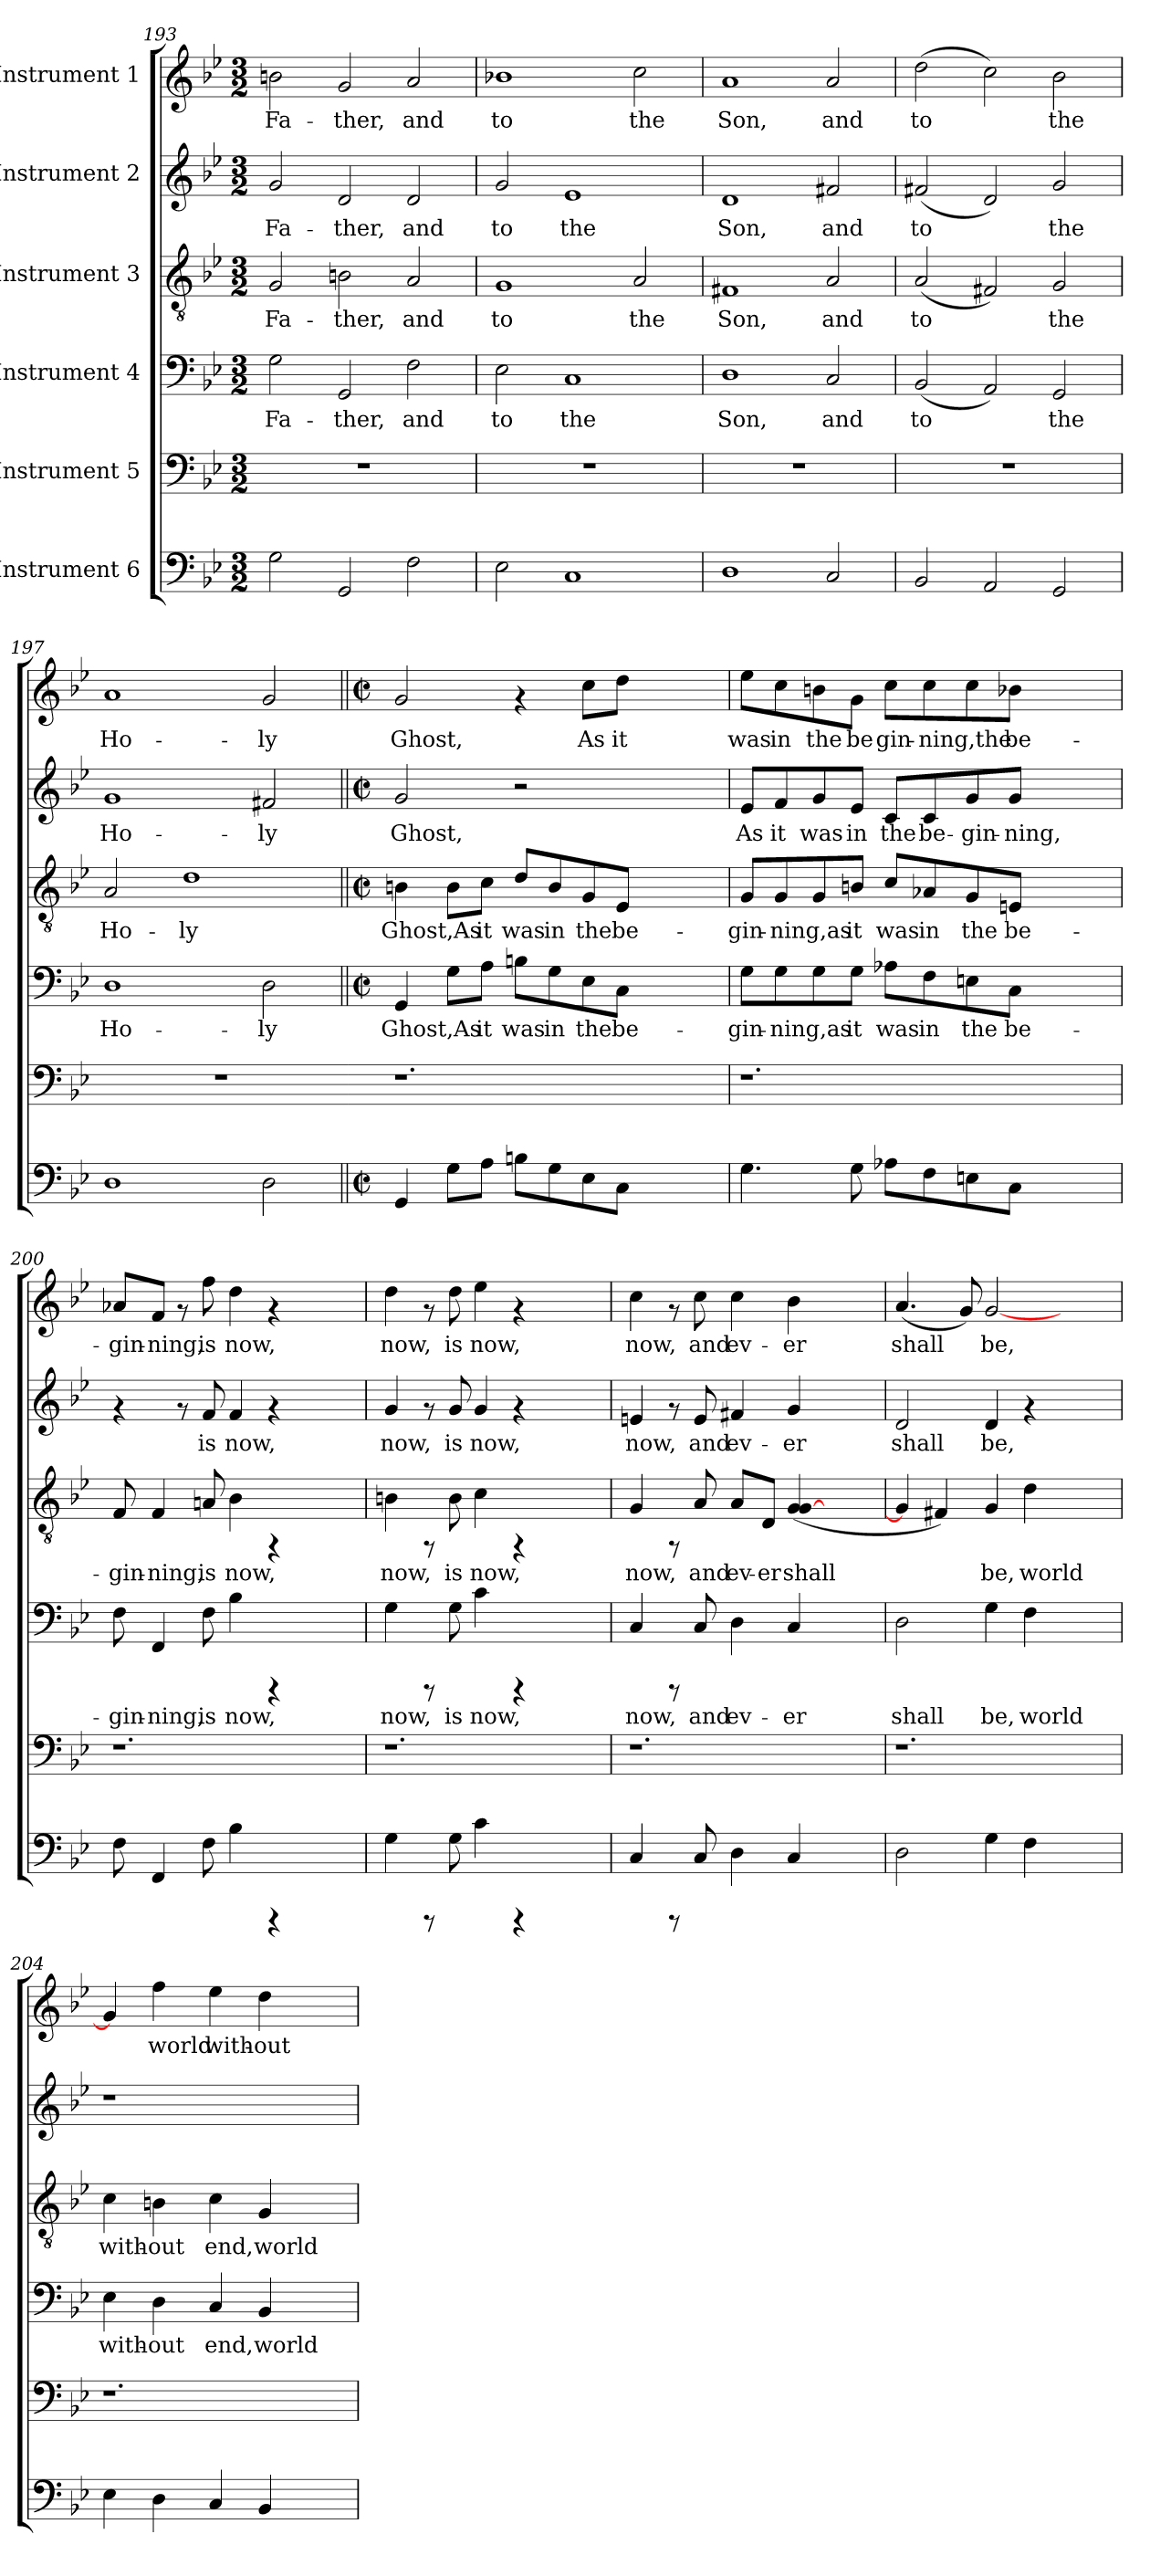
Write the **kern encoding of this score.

**kern	**text	**kern	**kern	**text	**kern	**text	**kern	**text	**kern	**text
*part6	*part6	*part5	*part4	*part4	*part3	*part3	*part2	*part2	*part1	*part1
*staff6	*staff6	*staff5	*staff4	*staff4	*staff3	*staff3	*staff2	*staff2	*staff1	*staff1
*I"Instrument 6	*	*I"Instrument 5	*I"Instrument 4	*	*I"Instrument 3	*	*I"Instrument 2	*	*I"Instrument 1	*
*clefF4	*	*clefF4	*clefF4	*	*clefGv2	*	*clefG2	*	*clefG2	*
*k[b-e-]	*	*k[b-e-]	*k[b-e-]	*	*k[b-e-]	*	*k[b-e-]	*	*k[b-e-]	*
*B-:	*	*B-:	*B-:	*	*B-:	*	*B-:	*	*B-:	*
*M3/2	*	*M3/2	*M3/2	*	*M3/2	*	*M3/2	*	*M3/2	*
=193	=193	=193	=193	=193	=193	=193	=193	=193	=193	=193
!	!LO:LY:a:cj	!	!	!LO:LY:b:cj	!	!LO:LY:b:cj	!	!LO:LY:b:rj	!	!LO:LY:b:cj
2G\	.	1.r	2G\	Fa-	2G/	Fa-	2g/	Fa-	2bn\	Fa-
!	!LO:LY:a:cj	!	!	!LO:LY:b:cj	!	!LO:LY:b:cj	!	!LO:LY:b:rj	!	!LO:LY:b:cj
2GG/	.	.	2GG/	-ther,	2Bn\	-ther,	2d/	-ther,	2g/	-ther,
!	!LO:LY:a:cj	!	!	!LO:LY:b:cj	!	!LO:LY:b:cj	!	!LO:LY:b:rj	!	!LO:LY:b:cj
2F\	.	.	2F\	and	2A/	and	2d/	and	2a/	and
=194	=194	=194	=194	=194	=194	=194	=194	=194	=194	=194
!	!LO:LY:a:cj	!	!	!LO:LY:b:cj	!	!LO:LY:b:cj	!	!LO:LY:b:rj	!	!LO:LY:b:cj
2E-\	.	1.r	2E-\	to	1G	to	2g/	to	1b-X	to
!	!LO:LY:a:cj	!	!	!LO:LY:b:cj	!	!	!	!LO:LY:b:rj	!	!
1C	.	.	1C	the	.	.	1e-	the	.	.
!	!	!	!	!	!	!LO:LY:b:cj	!	!	!	!LO:LY:b:cj
.	.	.	.	.	2A/	the	.	.	2cc\	the
=195	=195	=195	=195	=195	=195	=195	=195	=195	=195	=195
!	!LO:LY:a:cj	!	!	!LO:LY:b:cj	!	!LO:LY:b:cj	!	!LO:LY:b:rj	!	!LO:LY:b:cj
1D	.	1.r	1D	Son,	1F#X	Son,	1d	Son,	1a	Son,
!	!LO:LY:a:cj	!	!	!LO:LY:b:cj	!	!LO:LY:b:cj	!	!LO:LY:b:rj	!	!LO:LY:b:cj
2C/	.	.	2C/	and	2A/	and	2f#X/	and	2a/	and
=196	=196	=196	=196	=196	=196	=196	=196	=196	=196	=196
!	!LO:LY:a:cj	!	!	!LO:LY:b:cj	!	!LO:LY:b:cj	!	!LO:LY:b:rj	!	!LO:LY:b:cj
2BB-/	.	1.r	(<2BB-/	to	(<2A/	to	(<2f#X/	to	(>2dd\	to
!	!LO:LY:a:cj	!	!	!LO:LY:b:cj	!	!LO:LY:b:cj	!	!LO:LY:b:rj	!	!LO:LY:b:cj
2AA/	.	.	2AA/)	.	2F#X/)	.	2d/)	.	2cc\)	.
!	!LO:LY:a:cj	!	!	!LO:LY:b:cj	!	!LO:LY:b:cj	!	!LO:LY:b:rj	!	!LO:LY:b:cj
2GG/	.	.	2GG/	the	2G/	the	2g/	the	2b-\	the
!!LO:PB:g=z
=197	=197	=197	=197	=197	=197	=197	=197	=197	=197	=197
!	!LO:LY:a:cj	!	!	!LO:LY:b:cj	!	!LO:LY:b:cj	!	!LO:LY:b:rj	!	!LO:LY:b:cj
1D	.	1.r	1D	Ho-	2A/	Ho-	1g	Ho-	1a	Ho-
!	!	!	!	!	!	!LO:LY:b:cj	!	!	!	!
.	.	.	.	.	1d	-ly	.	.	.	.
!	!LO:LY:a:cj	!	!	!LO:LY:b:cj	!	!	!	!LO:LY:b:rj	!	!LO:LY:b:cj
2D\	.	.	2D\	-ly	.	.	2f#X/	-ly	2g/	-ly
=198||	=198||	=198	=198||	=198||	=198||	=198||	=198||	=198||	=198||	=198||
*M2/2	*	*	*M2/2	*	*M2/2	*	*M2/2	*	*M2/2	*
*met(c|)	*	*	*met(c|)	*	*met(c|)	*	*met(c|)	*	*met(c|)	*
!	!LO:LY:a:cj	!	!	!LO:LY:b:cj	!	!LO:LY:b:cj	!	!LO:LY:b:rj	!	!LO:LY:b:cj
4GG/	.	1.r	4GG/	Ghost,As	4Bn\	Ghost,As	2g/	Ghost,	2g/	Ghost,
!	!LO:LY:a:cj	!	!	!LO:LY:b:cj	!	!LO:LY:b:cj	!	!	!	!
8G\L	.	.	8G\L	.	8B\L	.	.	.	.	.
!	!LO:LY:a:cj	!	!	!LO:LY:b:cj	!	!LO:LY:b:cj	!	!	!	!
8A\J	.	.	8A\J	it	8c\J	it	.	.	.	.
!	!LO:LY:a:cj	!	!	!LO:LY:b:cj	!	!LO:LY:b:cj	!	!	!	!
8Bn\L	.	.	8Bn\L	was	8d/L	was	2r	.	4rf	.
!	!LO:LY:a:cj	!	!	!LO:LY:b:cj	!	!LO:LY:b:cj	!	!	!	!
8G\	.	.	8G\	in	8B/	in	.	.	.	.
!	!LO:LY:a:cj	!	!	!LO:LY:b:cj	!	!LO:LY:b:cj	!	!	!	!LO:LY:b:cj
8E-\	.	.	8E-\	the	8G/	the	.	.	8cc\L	As
!	!LO:LY:a:cj	!	!	!LO:LY:b:cj	!	!LO:LY:b:cj	!	!	!	!LO:LY:b:cj
8C\J	.	.	8C\J	be-	8E-/J	be-	.	.	8dd\J	it
2ryy	.	.	2ryy	.	2ryy	.	2ryy	.	2ryy	.
=199	=199	=199	=199	=199	=199	=199	=199	=199	=199	=199
!	!LO:LY:a:cj	!	!	!LO:LY:b:cj	!	!LO:LY:b:cj	!	!LO:LY:b:rj	!	!LO:LY:b:cj
4.G\	.	1.r	8G\L	-gin-	8G/L	-gin-	8e-/L	As	8ee-\L	was
!	!	!	!	!LO:LY:b:cj	!	!LO:LY:b:cj	!	!LO:LY:b:rj	!	!LO:LY:b:cj
.	.	.	8G\	-ning,as	8G/	-ning,as	8f/	it	8cc\	in
!	!	!	!	!LO:LY:b:cj	!	!LO:LY:b:cj	!	!LO:LY:b:rj	!	!LO:LY:b:cj
.	.	.	8G\	.	8G/	.	8g/	was	8bn\	the
!	!LO:LY:a:cj	!	!	!LO:LY:b:cj	!	!LO:LY:b:cj	!	!LO:LY:b:rj	!	!LO:LY:b:cj
8G\	.	.	8G\J	it	8Bn/J	it	8e-/J	in	8g\J	be
!	!LO:LY:a:cj	!	!	!LO:LY:b:cj	!	!LO:LY:b:cj	!	!LO:LY:b:rj	!	!LO:LY:b:cj
8A-X\L	.	.	8A-X\L	was	8c/L	was	8c/L	the	8cc\L	gin-
!	!LO:LY:a:cj	!	!	!LO:LY:b:cj	!	!LO:LY:b:cj	!	!LO:LY:b:rj	!	!LO:LY:b:cj
8F\	.	.	8F\	in	8A-X/	in	8c/	be-	8cc\	-ning,the
!	!LO:LY:a:cj	!	!	!LO:LY:b:cj	!	!LO:LY:b:cj	!	!LO:LY:b:rj	!	!LO:LY:b:cj
8En\	.	.	8En\	the	8G/	the	8g/	-gin-	8cc\	.
!	!LO:LY:a:cj	!	!	!LO:LY:b:cj	!	!LO:LY:b:cj	!	!LO:LY:b:rj	!	!LO:LY:b:cj
8C\J	.	.	8C\J	be-	8En/J	be-	8g/J	-ning,	8b-X\J	be-
2ryy	.	.	2ryy	.	2ryy	.	2ryy	.	2ryy	.
=200	=200	=200	=200	=200	=200	=200	=200	=200	=200	=200
!	!LO:LY:a:cj	!	!	!LO:LY:b:cj	!	!LO:LY:b:cj	!	!	!	!LO:LY:b:cj
8F\	.	1.r	8F\	-gin-	8F/	-gin-	4rf	.	8a-X/L	-gin-
!	!LO:LY:a:cj	!	!	!LO:LY:b:cj	!	!LO:LY:b:cj	!	!	!	!LO:LY:b:cj
4FF/	.	.	4FF/	-ning,	4F/	-ning,	.	.	8f/J	-ning,
.	.	.	.	.	.	.	8rf	.	8rf	.
!	!LO:LY:a:cj	!	!	!LO:LY:b:cj	!	!LO:LY:b:cj	!	!LO:LY:b:rj	!	!LO:LY:b:cj
8F\	.	.	8F\	is	8An/	is	8f/	is	8ff\	is
!	!LO:LY:a:cj	!	!	!LO:LY:b:cj	!	!LO:LY:b:cj	!	!LO:LY:b:rj	!	!LO:LY:b:cj
4B-\	.	.	4B-\	now,	4B-\	now,	4f/	now,	4dd\	now,
4rCCC	.	.	4rCCC	.	4rFF	.	4rf	.	4rf	.
2ryy	.	.	2ryy	.	2ryy	.	2ryy	.	2ryy	.
!!LO:PB:g=z
=201	=201	=201	=201	=201	=201	=201	=201	=201	=201	=201
!	!LO:LY:a:cj	!	!	!LO:LY:b:cj	!	!LO:LY:b:cj	!	!LO:LY:b:rj	!	!LO:LY:b:cj
4G\	.	1.r	4G\	now,	4Bn\	now,	4g/	now,	4dd\	now,
8rCCC	.	.	8rCCC	.	8rFF	.	8rf	.	8rf	.
!	!LO:LY:a:cj	!	!	!LO:LY:b:cj	!	!LO:LY:b:cj	!	!LO:LY:b:rj	!	!LO:LY:b:cj
8G\	.	.	8G\	is	8B\	is	8g/	is	8dd\	is
!	!LO:LY:a:cj	!	!	!LO:LY:b:cj	!	!LO:LY:b:cj	!	!LO:LY:b:rj	!	!LO:LY:b:cj
4c\	.	.	4c\	now,	4c\	now,	4g/	now,	4ee-\	now,
4rCCC	.	.	4rCCC	.	4rFF	.	4rf	.	4rf	.
2ryy	.	.	2ryy	.	2ryy	.	2ryy	.	2ryy	.
=202	=202	=202	=202	=202	=202	=202	=202	=202	=202	=202
!	!LO:LY:a:cj	!	!	!LO:LY:b:cj	!	!LO:LY:b:cj	!	!LO:LY:b:rj	!	!LO:LY:b:cj
4C/	.	1.r	4C/	now,	4G/	now,	4en/	now,	4cc\	now,
8rCCC	.	.	8rCCC	.	8rFF	.	8rf	.	8rf	.
!	!LO:LY:a:cj	!	!	!LO:LY:b:cj	!	!LO:LY:b:cj	!	!LO:LY:b:rj	!	!LO:LY:b:cj
8C/	.	.	8C/	and	8A/	and	8e/	and	8cc\	and
!	!LO:LY:a:cj	!	!	!LO:LY:b:cj	!	!LO:LY:b:cj	!	!LO:LY:b:rj	!	!LO:LY:b:cj
4D\	.	.	4D\	ev-	8A/L	ev-	4f#X/	ev-	4cc\	ev-
!	!	!	!	!	!	!LO:LY:b:cj	!	!	!	!
.	.	.	.	.	8D/J	-er	.	.	.	.
!	!LO:LY:a:cj	!	!	!LO:LY:b:cj	!	!LO:LY:b:cj	!	!LO:LY:b:rj	!	!LO:LY:b:cj
4C/	.	.	4C/	-er	(<4G/ [<4G/	shall	4g/	-er	4b-\	-er
2ryy	.	.	2ryy	.	2ryy	.	2ryy	.	2ryy	.
=203	=203	=203	=203	=203	=203	=203	=203	=203	=203	=203
!	!LO:LY:a:cj	!	!	!LO:LY:b:cj	!	!LO:LY:b:cj	!	!LO:LY:b:rj	!	!LO:LY:b:cj
2D\	.	1.r	2D\	shall	4G/]	.	2d/	shall	(<4.a/	shall
!	!	!	!	!	!	!LO:LY:b:cj	!	!	!	!
.	.	.	.	.	4F#X/)	.	.	.	.	.
!	!	!	!	!	!	!	!	!	!	!LO:LY:b:cj
.	.	.	.	.	.	.	.	.	8g/)	.
!	!LO:LY:a:cj	!	!	!LO:LY:b:cj	!	!LO:LY:b:cj	!	!LO:LY:b:rj	!	!LO:LY:b:cj
4G\	.	.	4G\	be,	4G/	be,	4d/	be,	[<2g/	be,
!	!LO:LY:a:cj	!	!	!LO:LY:b:cj	!	!LO:LY:b:cj	!	!	!	!
4F\	.	.	4F\	world	4d\	world	4rf	.	.	.
2ryy	.	.	2ryy	.	2ryy	.	2ryy	.	2ryy	.
=204	=204	=204	=204	=204	=204	=204	=204	=204	=204	=204
!	!LO:LY:a:cj	!	!	!LO:LY:b:cj	!	!LO:LY:b:cj	!	!	!	!LO:LY:b:cj
4E-\	.	1.r	4E-\	with-	4c\	with-	1r	.	4g/]	.
!	!LO:LY:a:cj	!	!	!LO:LY:b:cj	!	!LO:LY:b:cj	!	!	!	!LO:LY:b:cj
4D\	.	.	4D\	-out	4Bn\	-out	.	.	4ff\	world
!	!LO:LY:a:cj	!	!	!LO:LY:b:cj	!	!LO:LY:b:cj	!	!	!	!LO:LY:b:cj
4C/	.	.	4C/	end,	4c\	end,	.	.	4ee-\	with-
!	!LO:LY:a:cj	!	!	!LO:LY:b:cj	!	!LO:LY:b:cj	!	!	!	!LO:LY:b:cj
4BB-/	.	.	4BB-/	world	4G/	world	.	.	4dd\	-out
2ryy	.	.	2ryy	.	2ryy	.	2ryy	.	2ryy	.
=	=	=	=	=	=	=	=	=	=	=
*-	*-	*-	*-	*-	*-	*-	*-	*-	*-	*-
